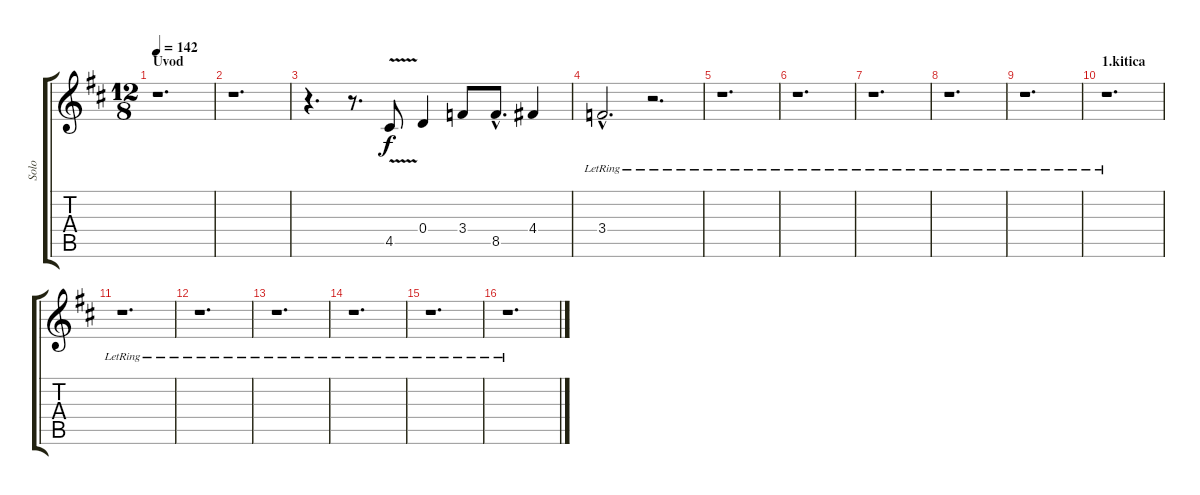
\track ("Solo" "Solo") {instrument acousticguitarsteel}
\staff {score tabs}
\tuning (E4 B3 G3 D3 A2 E2) {hide}
\ts (12 8)
\section ("" "Uvod")
\tempo 142
\clef g2
\ks d
r.1{d dy f instrument acousticguitarsteel} |
r.1{d} |
r.4{d} r.8{d} 4.5{v}.8 0.4.4 3.4.8 8.5{hac}.8{d} 4.4.4 |
3.4{hac lr}.2{d} r.2{d} |
r.1{d} |
r.1{d} |
r.1{d} |
r.1{d} |
r.1{d} |
\section ("" "1.kitica")
r.1{d} |
r.1{d} |
r.1{d} |
r.1{d} |
r.1{d} |
r.1{d} |
r.1{d}
